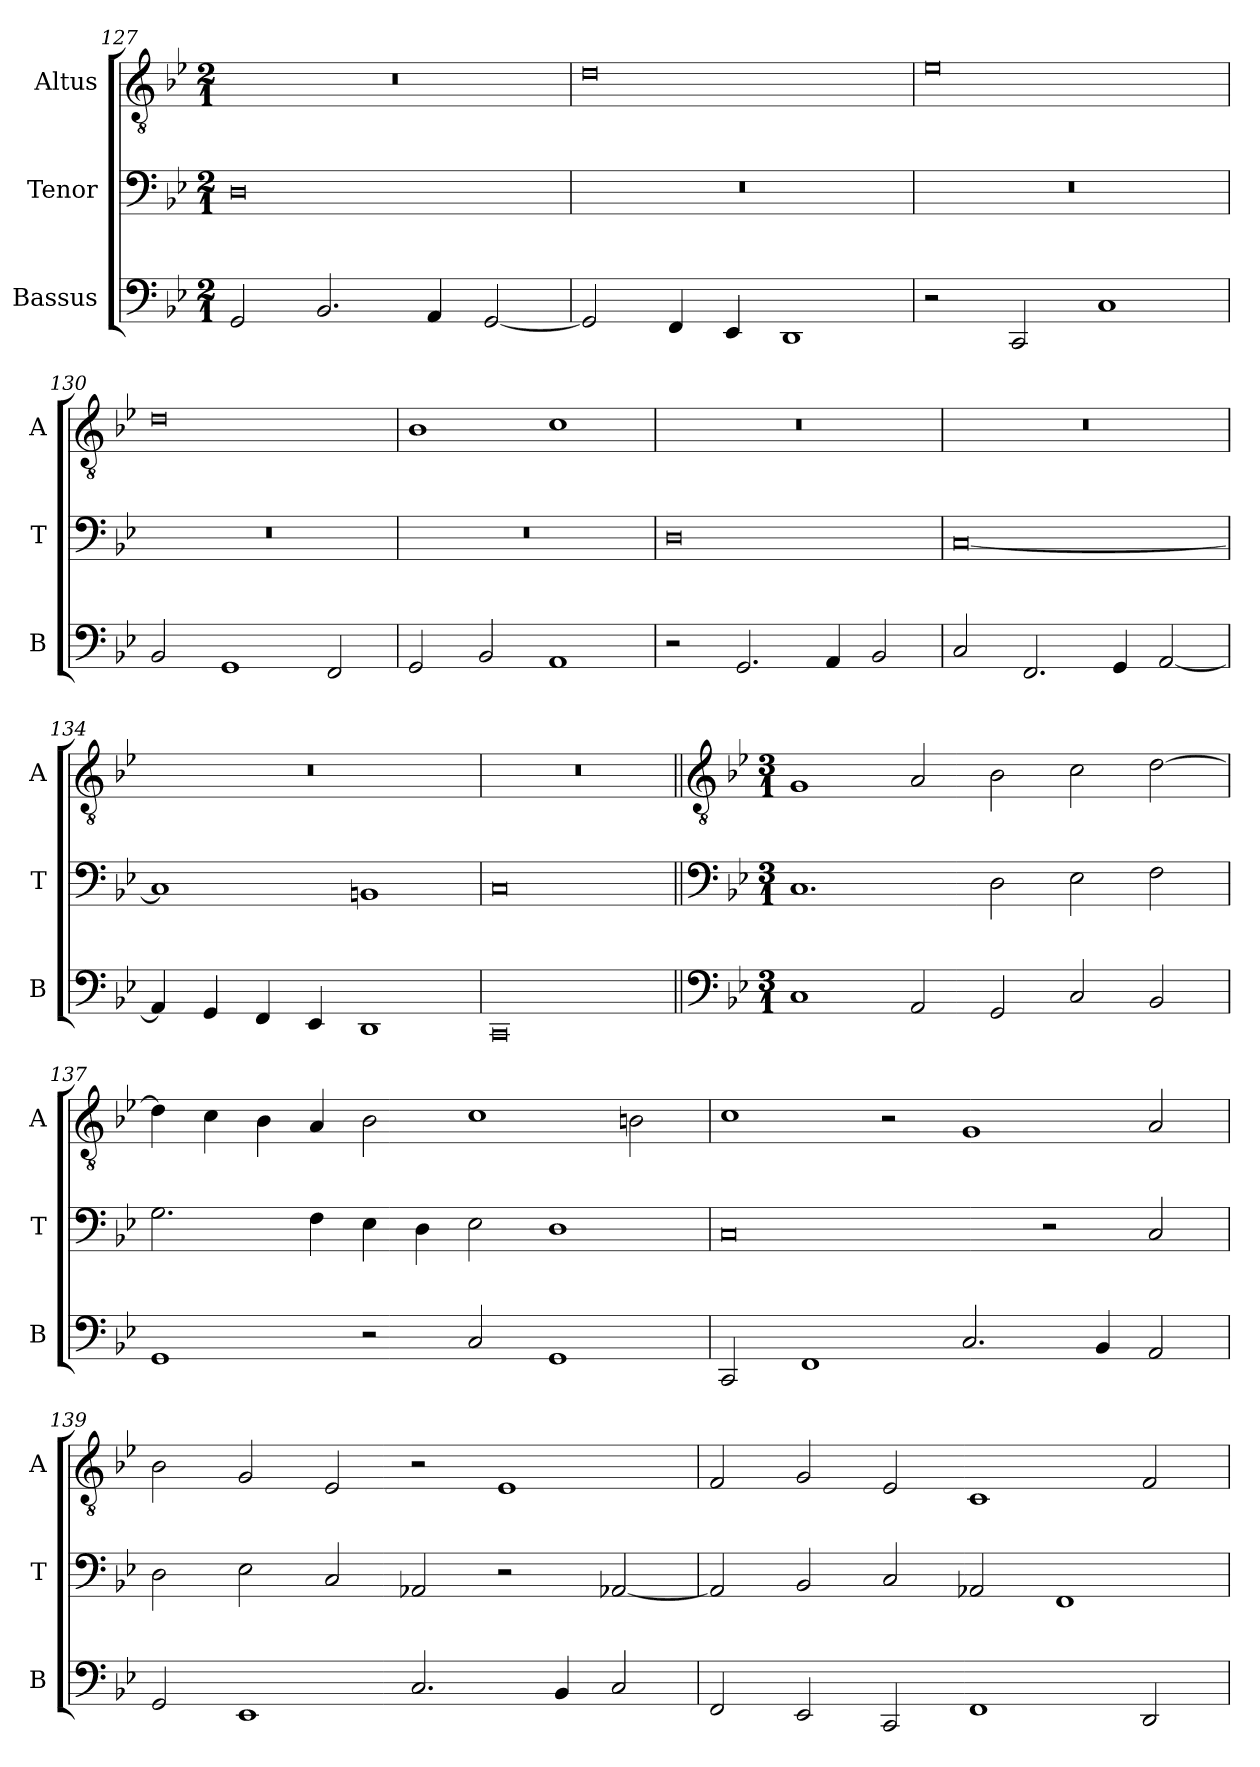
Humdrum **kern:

**kern	**kern	**kern
*part3	*part2	*part1
*staff3	*staff2	*staff1
*I"Bassus	*I"Tenor	*I"Altus
*I'B	*I'T	*I'A
*clefF4	*clefF4	*clefGv2
*k[b-e-]	*k[b-e-]	*k[b-e-]
*M2/1	*M2/1	*M2/1
=127	=127	=127
2GG/	0D	0r
2.BB-/	.	.
4AA/	.	.
[2GG/	.	.
=128	=128	=128
2GG/]	0r	0d
4FF/	.	.
4EE-/	.	.
1DD	.	.
=129	=129	=129
2r	0r	0e-
2CC/	.	.
1C	.	.
=130	=130	=130
2BB-/	0r	0d
1GG	.	.
2FF/	.	.
=131	=131	=131
2GG/	0r	1B-
2BB-/	.	.
1AA	.	1c
=132	=132	=132
2r	0D	0r
2.GG/	.	.
4AA/	.	.
2BB-/	.	.
=133	=133	=133
2C/	[0C	0r
2.FF/	.	.
4GG/	.	.
[2AA/	.	.
=134	=134	=134
4AA/]	1C]	0r
4GG/	.	.
4FF/	.	.
4EE-/	.	.
1DD	1BBn	.
=135	=135	=135
0CC	0C	0r
!!LO:LB:g=z
=136||	=136||	=136||
*clefF4	*clefF4	*clefGv2
*k[b-e-]	*k[b-e-]	*k[b-e-]
*M3/1	*M3/1	*M3/1
1C	1.C	1G
2AA/	.	2A/
2GG/	2D\	2B-\
2C/	2E-\	2c\
2BB-/	2F\	[2d\
=137	=137	=137
1GG	2.G\	4d\]
.	.	4c\
.	.	4B-\
.	4F\	4A/
2r	4E-\	2B-\
.	4D\	.
2C/	2E-\	1c
1GG	1D	.
.	.	2Bn\
=138	=138	=138
2CC/	0C	1c
1FF	.	.
.	.	2r
2.C/	.	1G
.	2r	.
4BB-/	.	.
2AA/	2C/	2A/
=139	=139	=139
2GG/	2D\	2B-\
1EE-	2E-\	2G/
.	2C/	2E-/
2.C/	2AA-X/	2r
.	2r	1E-
4BB-/	.	.
2C/	[2AA-X/	.
=140	=140	=140
2FF/	2AA-/]	2F/
2EE-/	2BB-/	2G/
2CC/	2C/	2E-/
1FF	2AA-X/	1C
.	1FF	.
2DD/	.	2F/
=	=	=
*-	*-	*-
